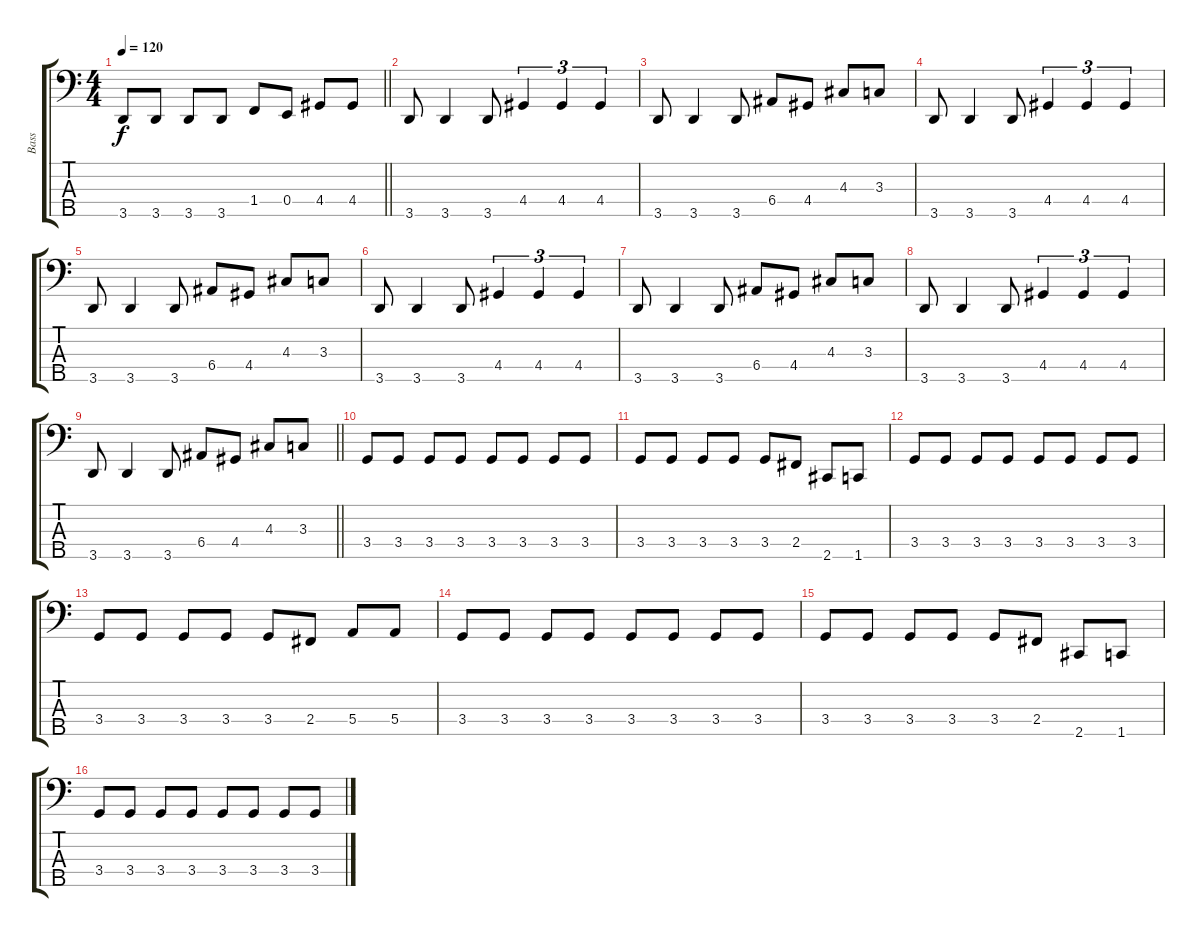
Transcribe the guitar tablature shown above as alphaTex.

\track ("Bass" "Bass") {instrument slapbass2}
\staff {score tabs}
\tuning (G2 D2 A1 E1 B0) {hide}
\ts (4 4)
\tempo 120
\clef f4
\barLineRight lightlight
\ks c
3.5.8{dy f} 3.5.8 3.5.8 3.5.8 1.4.8 0.4.8 4.4.8 4.4.8 |
3.5.8 3.5.4 3.5.8 4.4.4{tu (3 2)} 4.4.4{tu (3 2)} 4.4.4{tu (3 2)} |
3.5.8 3.5.4 3.5.8 6.4.8 4.4.8 4.3.8 3.3.8 |
3.5.8 3.5.4 3.5.8 4.4.4{tu (3 2)} 4.4.4{tu (3 2)} 4.4.4{tu (3 2)} |
3.5.8 3.5.4 3.5.8 6.4.8 4.4.8 4.3.8 3.3.8 |
3.5.8 3.5.4 3.5.8 4.4.4{tu (3 2)} 4.4.4{tu (3 2)} 4.4.4{tu (3 2)} |
3.5.8 3.5.4 3.5.8 6.4.8 4.4.8 4.3.8 3.3.8 |
3.5.8 3.5.4 3.5.8 4.4.4{tu (3 2)} 4.4.4{tu (3 2)} 4.4.4{tu (3 2)} |
\barLineRight lightlight
3.5.8 3.5.4 3.5.8 6.4.8 4.4.8 4.3.8 3.3.8 |
3.4.8 3.4.8 3.4.8 3.4.8 3.4.8 3.4.8 3.4.8 3.4.8 |
3.4.8 3.4.8 3.4.8 3.4.8 3.4.8 2.4.8 2.5.8 1.5.8 |
3.4.8 3.4.8 3.4.8 3.4.8 3.4.8 3.4.8 3.4.8 3.4.8 |
3.4.8 3.4.8 3.4.8 3.4.8 3.4.8 2.4.8 5.4.8 5.4.8 |
3.4.8 3.4.8 3.4.8 3.4.8 3.4.8 3.4.8 3.4.8 3.4.8 |
3.4.8 3.4.8 3.4.8 3.4.8 3.4.8 2.4.8 2.5.8 1.5.8 |
3.4.8 3.4.8 3.4.8 3.4.8 3.4.8 3.4.8 3.4.8 3.4.8
